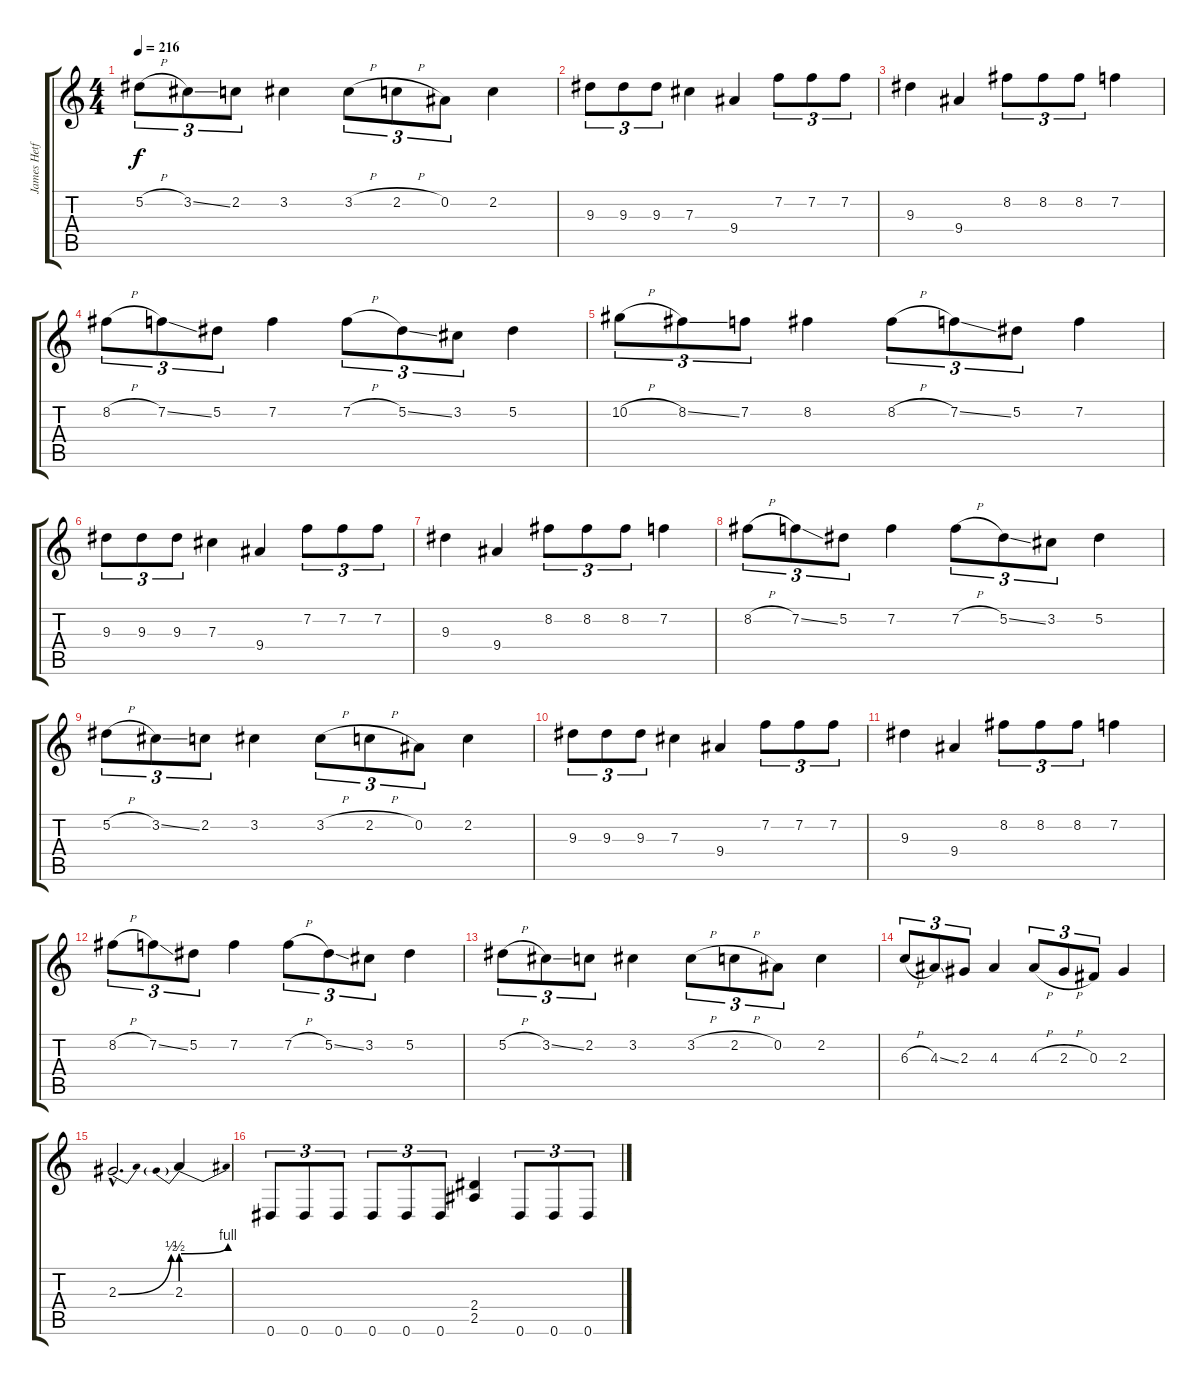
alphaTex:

\track ("James Hetfield" "James Hetf") {instrument electricguitarclean}
\staff {score tabs}
\tuning (Eb4 Bb3 Gb3 Db3 Ab2 Eb2) {hide}
\ts (4 4)
\tempo 216
\clef g2
\ks c
5.2{h}.8{tu (3 2) dy f} 3.2{ss}.8{tu (3 2)} 2.2.8{tu (3 2)} 3.2.4 3.2{h}.8{tu (3 2)} 2.2{h}.8{tu (3 2)} 0.2.8{tu (3 2)} 2.2.4 |
9.3.8{tu (3 2)} 9.3.8{tu (3 2)} 9.3.8{tu (3 2)} 7.3.4 9.4.4 7.2.8{tu (3 2)} 7.2.8{tu (3 2)} 7.2.8{tu (3 2)} |
9.3.4 9.4.4 8.2.8{tu (3 2)} 8.2.8{tu (3 2)} 8.2.8{tu (3 2)} 7.2.4 |
8.2{h}.8{tu (3 2)} 7.2{ss}.8{tu (3 2)} 5.2.8{tu (3 2)} 7.2.4 7.2{h}.8{tu (3 2)} 5.2{ss}.8{tu (3 2)} 3.2.8{tu (3 2)} 5.2.4 |
10.2{h}.8{tu (3 2)} 8.2{ss}.8{tu (3 2)} 7.2.8{tu (3 2)} 8.2.4 8.2{h}.8{tu (3 2)} 7.2{ss}.8{tu (3 2)} 5.2.8{tu (3 2)} 7.2.4 |
9.3.8{tu (3 2)} 9.3.8{tu (3 2)} 9.3.8{tu (3 2)} 7.3.4 9.4.4 7.2.8{tu (3 2)} 7.2.8{tu (3 2)} 7.2.8{tu (3 2)} |
9.3.4 9.4.4 8.2.8{tu (3 2)} 8.2.8{tu (3 2)} 8.2.8{tu (3 2)} 7.2.4 |
8.2{h}.8{tu (3 2)} 7.2{ss}.8{tu (3 2)} 5.2.8{tu (3 2)} 7.2.4 7.2{h}.8{tu (3 2)} 5.2{ss}.8{tu (3 2)} 3.2.8{tu (3 2)} 5.2.4 |
5.2{h}.8{tu (3 2)} 3.2{ss}.8{tu (3 2)} 2.2.8{tu (3 2)} 3.2.4 3.2{h}.8{tu (3 2)} 2.2{h}.8{tu (3 2)} 0.2.8{tu (3 2)} 2.2.4 |
9.3.8{tu (3 2)} 9.3.8{tu (3 2)} 9.3.8{tu (3 2)} 7.3.4 9.4.4 7.2.8{tu (3 2)} 7.2.8{tu (3 2)} 7.2.8{tu (3 2)} |
9.3.4 9.4.4 8.2.8{tu (3 2)} 8.2.8{tu (3 2)} 8.2.8{tu (3 2)} 7.2.4 |
8.2{h}.8{tu (3 2)} 7.2{ss}.8{tu (3 2)} 5.2.8{tu (3 2)} 7.2.4 7.2{h}.8{tu (3 2)} 5.2{ss}.8{tu (3 2)} 3.2.8{tu (3 2)} 5.2.4 |
5.2{h}.8{tu (3 2)} 3.2{ss}.8{tu (3 2)} 2.2.8{tu (3 2)} 3.2.4 3.2{h}.8{tu (3 2)} 2.2{h}.8{tu (3 2)} 0.2.8{tu (3 2)} 2.2.4 |
6.3{h}.8{tu (3 2)} 4.3{ss}.8{tu (3 2)} 2.3.8{tu (3 2)} 4.3.4 4.3{h}.8{tu (3 2)} 2.3{h}.8{tu (3 2)} 0.3.8{tu (3 2)} 2.3.4 |
2.3{be (bend 0 0 60 2) hac}.2{d} 2.3{be (prebendbend 0 2 60 4)}.4 |
0.6.8{tu (3 2)} 0.6.8{tu (3 2)} 0.6.8{tu (3 2)} 0.6.8{tu (3 2)} 0.6.8{tu (3 2)} 0.6.8{tu (3 2)} (2.4 2.5).4 0.6.8{tu (3 2)} 0.6.8{tu (3 2)} 0.6.8{tu (3 2)}
